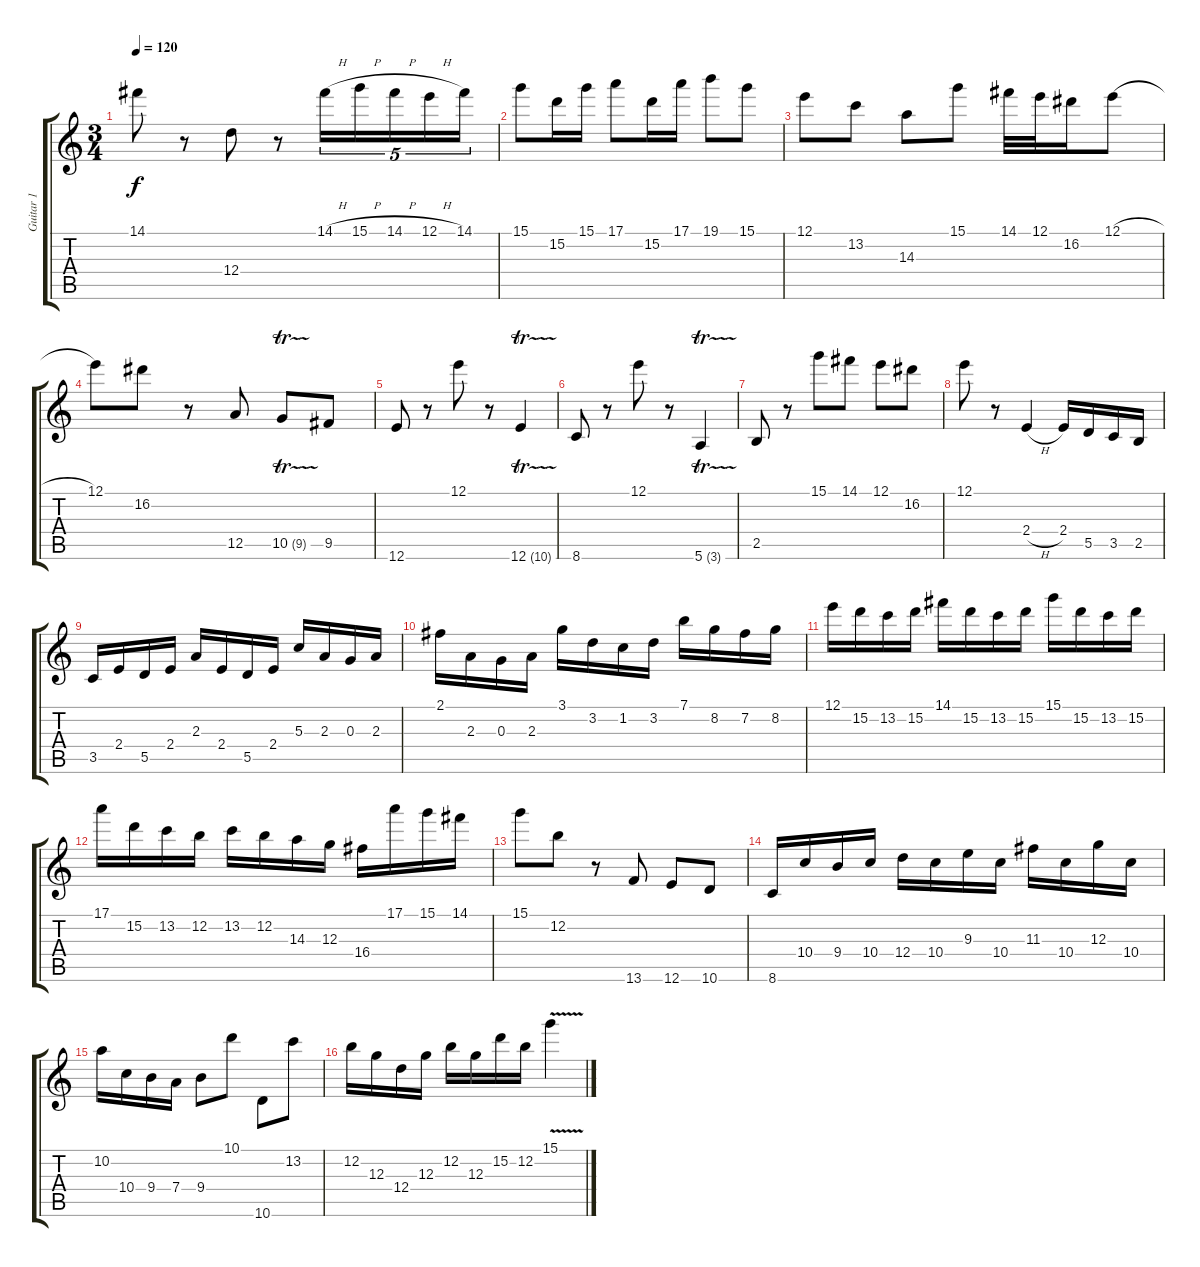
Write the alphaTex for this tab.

\track ("Guitar 1" "Guitar 1") {instrument distortionguitar}
\staff {score tabs}
\tuning (E4 B3 G3 D3 A2 E2) {hide}
\ts (3 4)
\tempo 120
\clef g2
\ks c
14.1.8{dy f} r.8 12.4.8 r.8 14.1{h}.16{tu (5 4)} 15.1{h}.16{tu (5 4)} 14.1{h}.16{tu (5 4)} 12.1{h}.16{tu (5 4)} 14.1.16{tu (5 4)} |
15.1.8 15.2.16 15.1.16 17.1.8 15.2.16 17.1.16 19.1.8 15.1.8 |
12.1.8 13.2.8 14.3.8 15.1.8 14.1.32 12.1.32 16.2.16 12.1{h}.8 |
12.1.8 16.2.8 r.8 12.5.8 10.5{tr (9 16)}.8 9.5.8 |
12.6.8 r.8 12.1.8 r.8 12.6{tr (10 32)}.4 |
8.6.8 r.8 12.1.8 r.8 5.6{tr (3 32)}.4 |
2.5.8 r.8 15.1.8 14.1.8 12.1.8 16.2.8 |
12.1.8 r.8 2.4{h}.4 2.4.16 5.5.16 3.5.16 2.5.16 |
3.5.16 2.4.16 5.5.16 2.4.16 2.3.16 2.4.16 5.5.16 2.4.16 5.3.16 2.3.16 0.3.16 2.3.16 |
2.1.16 2.3.16 0.3.16 2.3.16 3.1.16 3.2.16 1.2.16 3.2.16 7.1.16 8.2.16 7.2.16 8.2.16 |
12.1.16 15.2.16 13.2.16 15.2.16 14.1.16 15.2.16 13.2.16 15.2.16 15.1.16 15.2.16 13.2.16 15.2.16 |
17.1.16 15.2.16 13.2.16 12.2.16 13.2.16 12.2.16 14.3.16 12.3.16 16.4.16 17.1.16 15.1.16 14.1.16 |
15.1.8 12.2.8 r.8 13.6.8 12.6.8 10.6.8 |
8.6.16 10.4.16 9.4.16 10.4.16 12.4.16 10.4.16 9.3.16 10.4.16 11.3.16 10.4.16 12.3.16 10.4.16 |
10.2.16 10.4.16 9.4.16 7.4.16 9.4.8 10.1.8 10.6.8 13.2.8 |
12.2.16 12.3.16 12.4.16 12.3.16 12.2.16 12.3.16 15.2.16 12.2.16 15.1{v}.4
